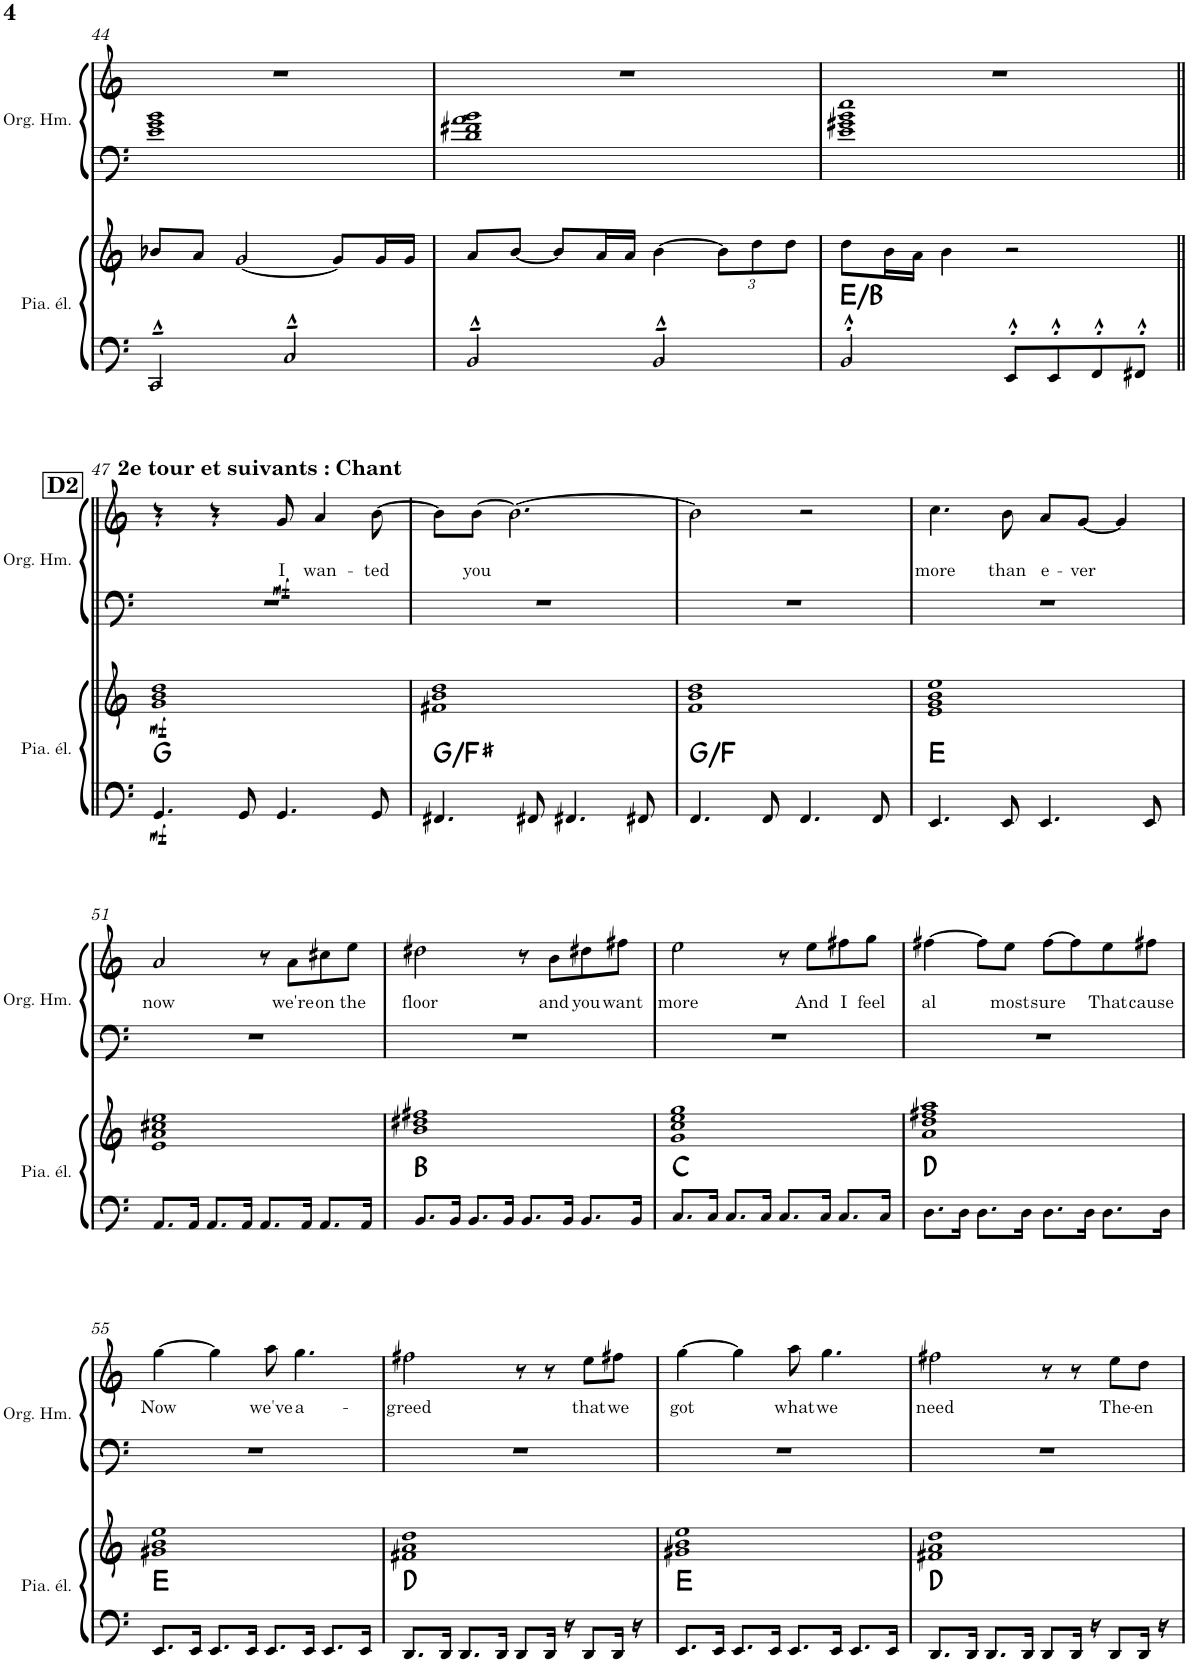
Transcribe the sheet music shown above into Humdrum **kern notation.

**kern	**kern	**dynam	**harte	**kern	**kern	**text	**dynam
*part2	*part2	*part2	*part2	*part1	*part1	*part1	*part1
*staff4	*staff3	*staff3/4	*	*staff2	*staff1	*staff1	*staff1/2
*I"Piano électrique	*	*	*	*I"Orgue Hammond	*	*	*
*I'Pia. él.	*	*	*	*I'Org. Hm.	*	*	*
!!LO:PB:g=z
*clefF4	*clefG2	*	*	*clefF4	*clefG2	*	*
*k[]	*k[]	*	*	*k[]	*k[]	*	*
*M4/4	*M4/4	*	*	*M4/4	*M4/4	*	*
=44	=44	=44	=44	=44	=44	=44	=44
2CC^^~/	8b-X/L	.	.	1e 1g 1b	1r	.	.
.	8a/J	.	.	.	.	.	.
.	[2g/	.	.	.	.	.	.
2C^^~/	.	.	.	.	.	.	.
.	8g/L]	.	.	.	.	.	.
.	16g/L	.	.	.	.	.	.
.	16g/JJ	.	.	.	.	.	.
=45	=45	=45	=45	=45	=45	=45	=45
2BB^^~/	8a/L	.	.	1d 1f#X 1a 1b	1r	.	.
.	[8b/J	.	.	.	.	.	.
.	8b/L]	.	.	.	.	.	.
.	16a/L	.	.	.	.	.	.
.	16a/JJ	.	.	.	.	.	.
2BB^^~/	[4b\	.	.	.	.	.	.
*	*Xbrackettup	*	*	*	*	*	*
.	12b\L]	.	.	.	.	.	.
.	12dd\	.	.	.	.	.	.
.	12dd\J	.	.	.	.	.	.
=46	=46	=46	=46	=46	=46	=46	=46
2BB^^'/	8dd\L	.	E:maj/5	1e 1g#X 1b 1ee	1r	.	.
.	16b\L	.	.	.	.	.	.
.	16a\JJ	.	.	.	.	.	.
.	4b\	.	.	.	.	.	.
8EE^^'/L	2r	.	.	.	.	.	.
8EE^^'/	.	.	.	.	.	.	.
8FF^^'/	.	.	.	.	.	.	.
8FF#X^^'/J	.	.	.	.	.	.	.
!!LO:LB:g=z
!!LO:REH:place=s1:a:B:cj:fs=14:t=D2
=47||	=47||	=47||	=47||	=47||	=47||	=47||	=47||
!	!	!	!	!	!LO:TX:a:B:t=2e tour et suivants &colon; Chant	!	!
!	!	!LO:DY:b=2	!	!	!	!	!
!	!	!LO:DY:n=1:b	!	!	!	!	!
4.GG/	1g 1b 1dd	mf mf	G:maj	1r	4r	.	.
.	.	.	.	.	4r	.	.
8GG/	.	.	.	.	.	.	.
!	!	!	!	!	!	!LO:LY:b	!LO:DY:b
4.GG/	.	.	.	.	8g/	I	mf
!	!	!	!	!	!	!LO:LY:b	!
.	.	.	.	.	4a/	wan-	.
!	!	!	!	!	!	!LO:LY:b	!
8GG/	.	.	.	.	[8b\	-ted	.
=48	=48	=48	=48	=48	=48	=48	=48
4.FF#X/	1f#X 1b 1dd	.	G:maj/7	1r	8b\L]	.	.
!	!	!	!	!	!	!LO:LY:b	!
.	.	.	.	.	[8b\J	you	.
.	.	.	.	.	2.b\_	.	.
8FF#X/	.	.	.	.	.	.	.
4.FF#X/	.	.	.	.	.	.	.
8FF#X/	.	.	.	.	.	.	.
=49	=49	=49	=49	=49	=49	=49	=49
4.FF/	1f 1b 1dd	.	G:maj/b7	1r	2b\]	.	.
8FF/	.	.	.	.	.	.	.
4.FF/	.	.	.	.	2r	.	.
8FF/	.	.	.	.	.	.	.
=50	=50	=50	=50	=50	=50	=50	=50
!	!	!	!	!	!	!LO:LY:b	!
4.EE/	1e 1g 1b 1ee	.	E:maj	1r	4.cc\	more	.
!	!	!	!	!	!	!LO:LY:b	!
8EE/	.	.	.	.	8b\	than	.
!	!	!	!	!	!	!LO:LY:b	!
4.EE/	.	.	.	.	8a/L	e-	.
!	!	!	!	!	!	!LO:LY:b	!
.	.	.	.	.	[8g/J	-ver	.
.	.	.	.	.	4g/]	.	.
8EE/	.	.	.	.	.	.	.
!!LO:LB:g=z
=51	=51	=51	=51	=51	=51	=51	=51
!	!	!	!	!	!	!LO:LY:b	!
8.AA/L	1e 1a 1cc#X 1ee	.	.	1r	2a/	now	.
16AA/Jk	.	.	.	.	.	.	.
8.AA/L	.	.	.	.	.	.	.
16AA/Jk	.	.	.	.	.	.	.
8.AA/L	.	.	.	.	8r	.	.
!	!	!	!	!	!	!LO:LY:b	!
.	.	.	.	.	8a\L	we're	.
16AA/Jk	.	.	.	.	.	.	.
!	!	!	!	!	!	!LO:LY:b	!
8.AA/L	.	.	.	.	8cc#X\	on	.
!	!	!	!	!	!	!LO:LY:b	!
.	.	.	.	.	8ee\J	the	.
16AA/Jk	.	.	.	.	.	.	.
=52	=52	=52	=52	=52	=52	=52	=52
!	!	!	!	!	!	!LO:LY:b	!
8.BB/L	1b 1dd#X 1ff#X	.	B:maj	1r	2dd#X\	floor	.
16BB/Jk	.	.	.	.	.	.	.
8.BB/L	.	.	.	.	.	.	.
16BB/Jk	.	.	.	.	.	.	.
8.BB/L	.	.	.	.	8r	.	.
!	!	!	!	!	!	!LO:LY:b	!
.	.	.	.	.	8b\L	and	.
16BB/Jk	.	.	.	.	.	.	.
!	!	!	!	!	!	!LO:LY:b	!
8.BB/L	.	.	.	.	8dd#X\	you	.
!	!	!	!	!	!	!LO:LY:b	!
.	.	.	.	.	8ff#X\J	want	.
16BB/Jk	.	.	.	.	.	.	.
=53	=53	=53	=53	=53	=53	=53	=53
!	!	!	!	!	!	!LO:LY:b	!
8.C/L	1g 1cc 1ee 1gg	.	C:maj	1r	2ee\	more	.
16C/Jk	.	.	.	.	.	.	.
8.C/L	.	.	.	.	.	.	.
16C/Jk	.	.	.	.	.	.	.
8.C/L	.	.	.	.	8r	.	.
!	!	!	!	!	!	!LO:LY:b	!
.	.	.	.	.	8ee\L	And	.
16C/Jk	.	.	.	.	.	.	.
!	!	!	!	!	!	!LO:LY:b	!
8.C/L	.	.	.	.	8ff#X\	I	.
!	!	!	!	!	!	!LO:LY:b	!
.	.	.	.	.	8gg\J	feel	.
16C/Jk	.	.	.	.	.	.	.
=54	=54	=54	=54	=54	=54	=54	=54
!	!	!	!	!	!	!LO:LY:b	!
8.D\L	1a 1dd 1ff#X 1aa	.	D:maj	1r	[4ff#X\	al	.
16D\Jk	.	.	.	.	.	.	.
8.D\L	.	.	.	.	8ff#\L]	.	.
!	!	!	!	!	!	!LO:LY:b	!
.	.	.	.	.	8ee\J	most	.
16D\Jk	.	.	.	.	.	.	.
!	!	!	!	!	!	!LO:LY:b	!
8.D\L	.	.	.	.	[8ff#\L	sure	.
.	.	.	.	.	8ff#\]	.	.
16D\Jk	.	.	.	.	.	.	.
!	!	!	!	!	!	!LO:LY:b	!
8.D\L	.	.	.	.	8ee\	That	.
!	!	!	!	!	!	!LO:LY:b	!
.	.	.	.	.	8ff#X\J	cause	.
16D\Jk	.	.	.	.	.	.	.
!!LO:LB:g=z
=55	=55	=55	=55	=55	=55	=55	=55
!	!	!	!	!	!	!LO:LY:b	!
8.EE/L	1g#X 1b 1ee	.	E:maj	1r	[4gg\	Now	.
16EE/Jk	.	.	.	.	.	.	.
8.EE/L	.	.	.	.	4gg\]	.	.
16EE/Jk	.	.	.	.	.	.	.
!	!	!	!	!	!	!LO:LY:b	!
8.EE/L	.	.	.	.	8aa\	we've	.
!	!	!	!	!	!	!LO:LY:b	!
.	.	.	.	.	4.gg\	a-	.
16EE/Jk	.	.	.	.	.	.	.
8.EE/L	.	.	.	.	.	.	.
16EE/Jk	.	.	.	.	.	.	.
=56	=56	=56	=56	=56	=56	=56	=56
!	!	!	!	!	!	!LO:LY:b	!
8.DD/L	1f#X 1a 1dd	.	D:maj	1r	2ff#X\	-greed	.
16DD/Jk	.	.	.	.	.	.	.
8.DD/L	.	.	.	.	.	.	.
16DD/Jk	.	.	.	.	.	.	.
8DD/L	.	.	.	.	8r	.	.
16DD/Jk	.	.	.	.	8r	.	.
16r	.	.	.	.	.	.	.
!	!	!	!	!	!	!LO:LY:b	!
8DD/L	.	.	.	.	8ee\L	that	.
!	!	!	!	!	!	!LO:LY:b	!
16DD/Jk	.	.	.	.	8ff#X\J	we	.
16r	.	.	.	.	.	.	.
=57	=57	=57	=57	=57	=57	=57	=57
!	!	!	!	!	!	!LO:LY:b	!
8.EE/L	1g#X 1b 1ee	.	E:maj	1r	[4gg\	got	.
16EE/Jk	.	.	.	.	.	.	.
8.EE/L	.	.	.	.	4gg\]	.	.
16EE/Jk	.	.	.	.	.	.	.
!	!	!	!	!	!	!LO:LY:b	!
8.EE/L	.	.	.	.	8aa\	what	.
!	!	!	!	!	!	!LO:LY:b	!
.	.	.	.	.	4.gg\	we	.
16EE/Jk	.	.	.	.	.	.	.
8.EE/L	.	.	.	.	.	.	.
16EE/Jk	.	.	.	.	.	.	.
=58	=58	=58	=58	=58	=58	=58	=58
!	!	!	!	!	!	!LO:LY:b	!
8.DD/L	1f#X 1a 1dd	.	D:maj	1r	2ff#X\	need	.
16DD/Jk	.	.	.	.	.	.	.
8.DD/L	.	.	.	.	.	.	.
16DD/Jk	.	.	.	.	.	.	.
8DD/L	.	.	.	.	8r	.	.
16DD/Jk	.	.	.	.	8r	.	.
16r	.	.	.	.	.	.	.
!	!	!	!	!	!	!LO:LY:b	!
8DD/L	.	.	.	.	8ee\L	The-	.
!	!	!	!	!	!	!LO:LY:b	!
16DD/Jk	.	.	.	.	8dd\J	-en	.
16r	.	.	.	.	.	.	.
=	=	=	=	=	=	=	=
*-	*-	*-	*-	*-	*-	*-	*-
